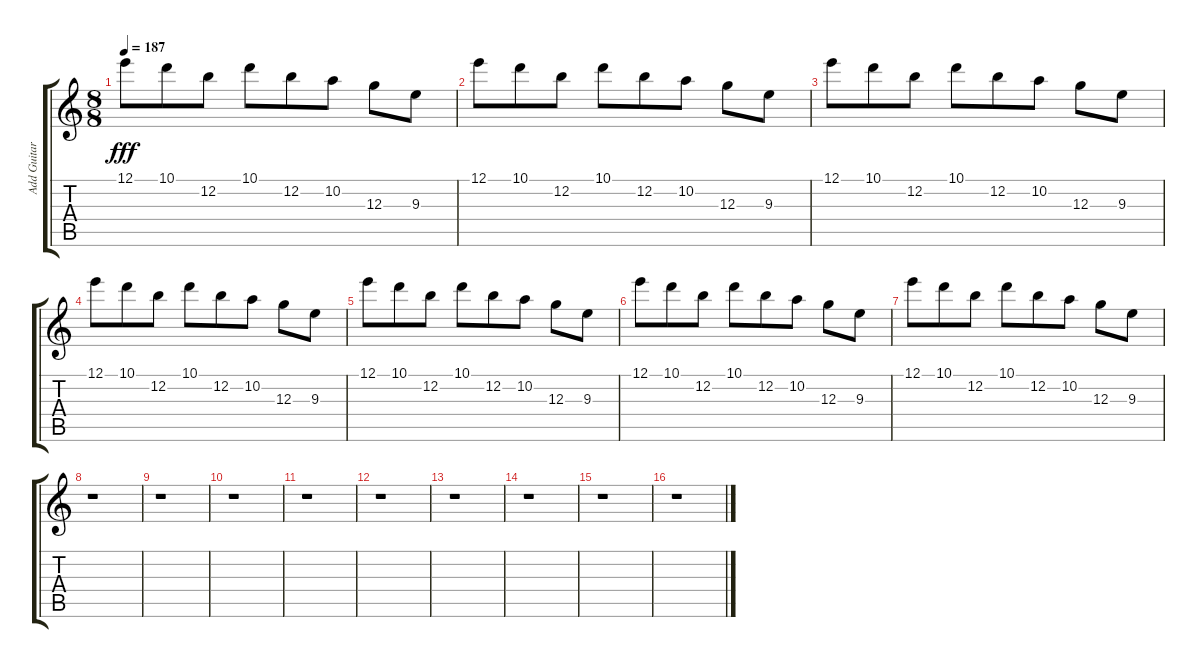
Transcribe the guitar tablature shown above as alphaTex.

\track ("Add Guitar" "Add Guitar") {instrument distortionguitar}
\staff {score tabs}
\tuning (E4 B3 G3 D3 A2 E2) {hide}
\ts (8 8)
\tempo 187
\clef g2
\ks c
12.1.8{dy fff} 10.1.8 12.2.8 10.1.8 12.2.8 10.2.8 12.3.8 9.3.8 |
12.1.8 10.1.8 12.2.8 10.1.8 12.2.8 10.2.8 12.3.8 9.3.8 |
12.1.8 10.1.8 12.2.8 10.1.8 12.2.8 10.2.8 12.3.8 9.3.8 |
12.1.8 10.1.8 12.2.8 10.1.8 12.2.8 10.2.8 12.3.8 9.3.8 |
12.1.8 10.1.8 12.2.8 10.1.8 12.2.8 10.2.8 12.3.8 9.3.8 |
12.1.8 10.1.8 12.2.8 10.1.8 12.2.8 10.2.8 12.3.8 9.3.8 |
12.1.8 10.1.8 12.2.8 10.1.8 12.2.8 10.2.8 12.3.8 9.3.8 |
r.1 |
r.1 |
r.1 |
r.1 |
r.1 |
r.1 |
r.1 |
r.1 |
r.1
